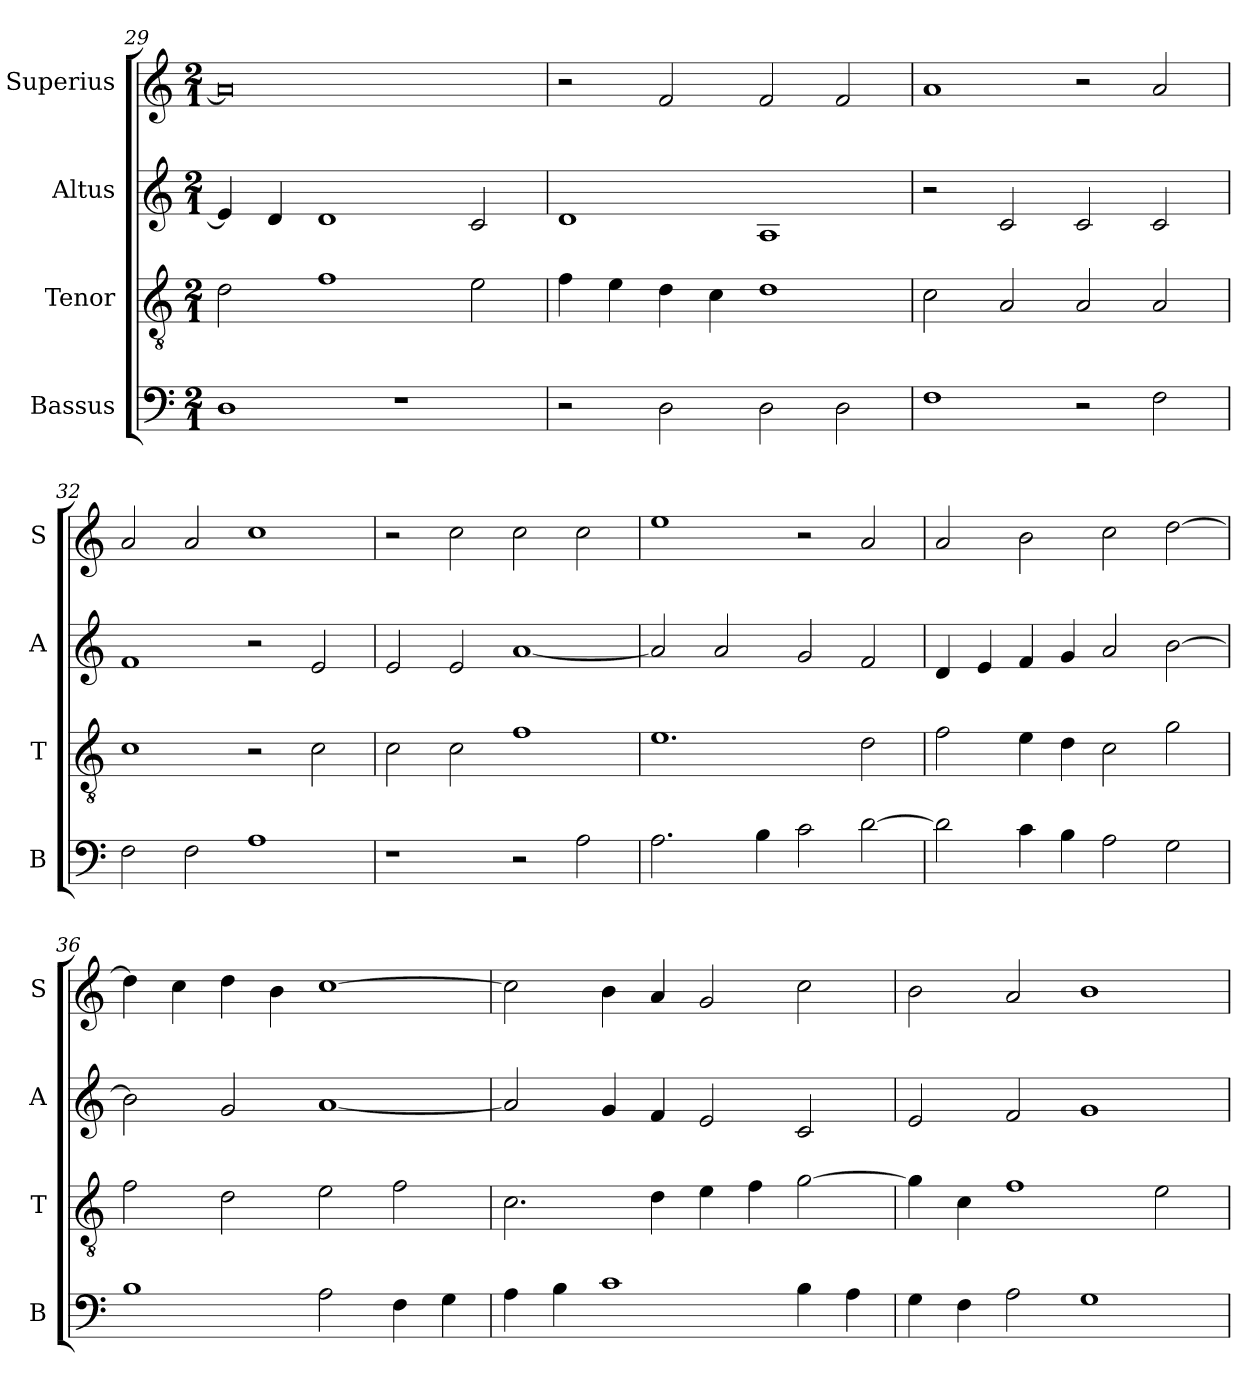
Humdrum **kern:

**kern	**kern	**kern	**kern
*part4	*part3	*part2	*part1
*staff4	*staff3	*staff2	*staff1
*I"Bassus	*I"Tenor	*I"Altus	*I"Superius
*I'B	*I'T	*I'A	*I'S
*clefF4	*clefGv2	*clefG2	*clefG2
*k[]	*k[]	*k[]	*k[]
*C:	*C:	*C:	*C:
*M2/1	*M2/1	*M2/1	*M2/1
=29	=29	=29	=29
1D	2d	4e]	0a]
.	.	4d	.
.	1f	1d	.
1r	.	.	.
.	2e	2c	.
=30	=30	=30	=30
2r	4f	1d	2r
.	4e	.	.
2D	4d	.	2f
.	4c	.	.
2D	1d	1A	2f
2D	.	.	2f
=31	=31	=31	=31
1F	2c	2r	1a
.	2A	2c	.
2r	2A	2c	2r
2F	2A	2c	2a
=32	=32	=32	=32
2F	1c	1f	2a
2F	.	.	2a
1A	2r	2r	1cc
.	2c	2e	.
=33	=33	=33	=33
1r	2c	2e	2r
.	2c	2e	2cc
2r	1f	[1a	2cc
2A	.	.	2cc
=34	=34	=34	=34
2.A	1.e	2a]	1ee
.	.	2a	.
4B	.	.	.
2c	.	2g	2r
[2d	2d	2f	2a
=35	=35	=35	=35
2d]	2f	4d	2a
.	.	4e	.
4c	4e	4f	2b
4B	4d	4g	.
2A	2c	2a	2cc
2G	2g	[2b	[2dd
=36	=36	=36	=36
1B	2f	2b]	4dd]
.	.	.	4cc
.	2d	2g	4dd
.	.	.	4b
2A	2e	[1a	[1cc
4F	2f	.	.
4G	.	.	.
=37	=37	=37	=37
4A	2.c	2a]	2cc]
4B	.	.	.
1c	.	4g	4b
.	4d	4f	4a
.	4e	2e	2g
.	4f	.	.
4B	[2g	2c	2cc
4A	.	.	.
=38	=38	=38	=38
4G	4g]	2e	2b
4F	4c	.	.
2A	1f	2f	2a
1G	.	1g	1b
.	2e	.	.
=	=	=	=
*-	*-	*-	*-
